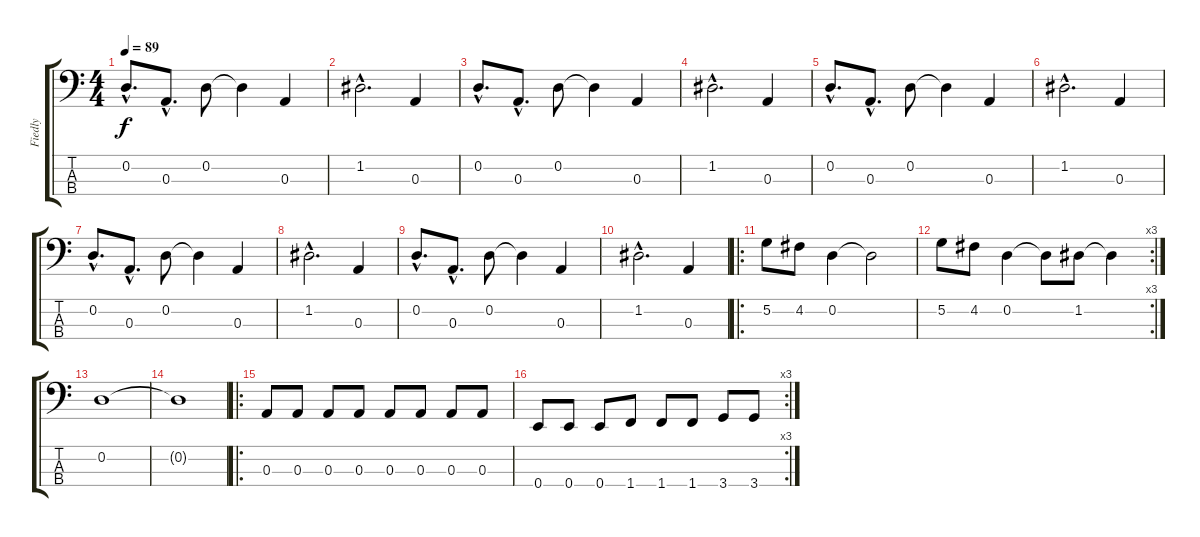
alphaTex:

\track ("Fiedly" "Fiedly") {instrument electricbassfinger}
\staff {score tabs}
\tuning (G2 D2 A1 E1) {hide}
\ts (4 4)
\tempo 89
\clef f4
\ks c
0.2{hac}.8{d dy f} 0.3{hac}.8{d} 0.2.8 0.2{t}.4 0.3.4 |
1.2{hac}.2{d} 0.3.4 |
0.2{hac}.8{d} 0.3{hac}.8{d} 0.2.8 0.2{t}.4 0.3.4 |
1.2{hac}.2{d} 0.3.4 |
0.2{hac}.8{d} 0.3{hac}.8{d} 0.2.8 0.2{t}.4 0.3.4 |
1.2{hac}.2{d} 0.3.4 |
0.2{hac}.8{d} 0.3{hac}.8{d} 0.2.8 0.2{t}.4 0.3.4 |
1.2{hac}.2{d} 0.3.4 |
0.2{hac}.8{d} 0.3{hac}.8{d} 0.2.8 0.2{t}.4 0.3.4 |
1.2{hac}.2{d} 0.3.4 |
\ro
5.2.8 4.2.8 0.2.4 0.2{t}.2 |
\rc 3
5.2.8 4.2.8 0.2.4 0.2{t}.8 1.2.8 1.2{t}.4 |
0.2.1 |
0.2{t}.1 |
\ro
0.3.8 0.3.8 0.3.8 0.3.8 0.3.8 0.3.8 0.3.8 0.3.8 |
\rc 3
0.4.8 0.4.8 0.4.8 1.4.8 1.4.8 1.4.8 3.4.8 3.4.8
